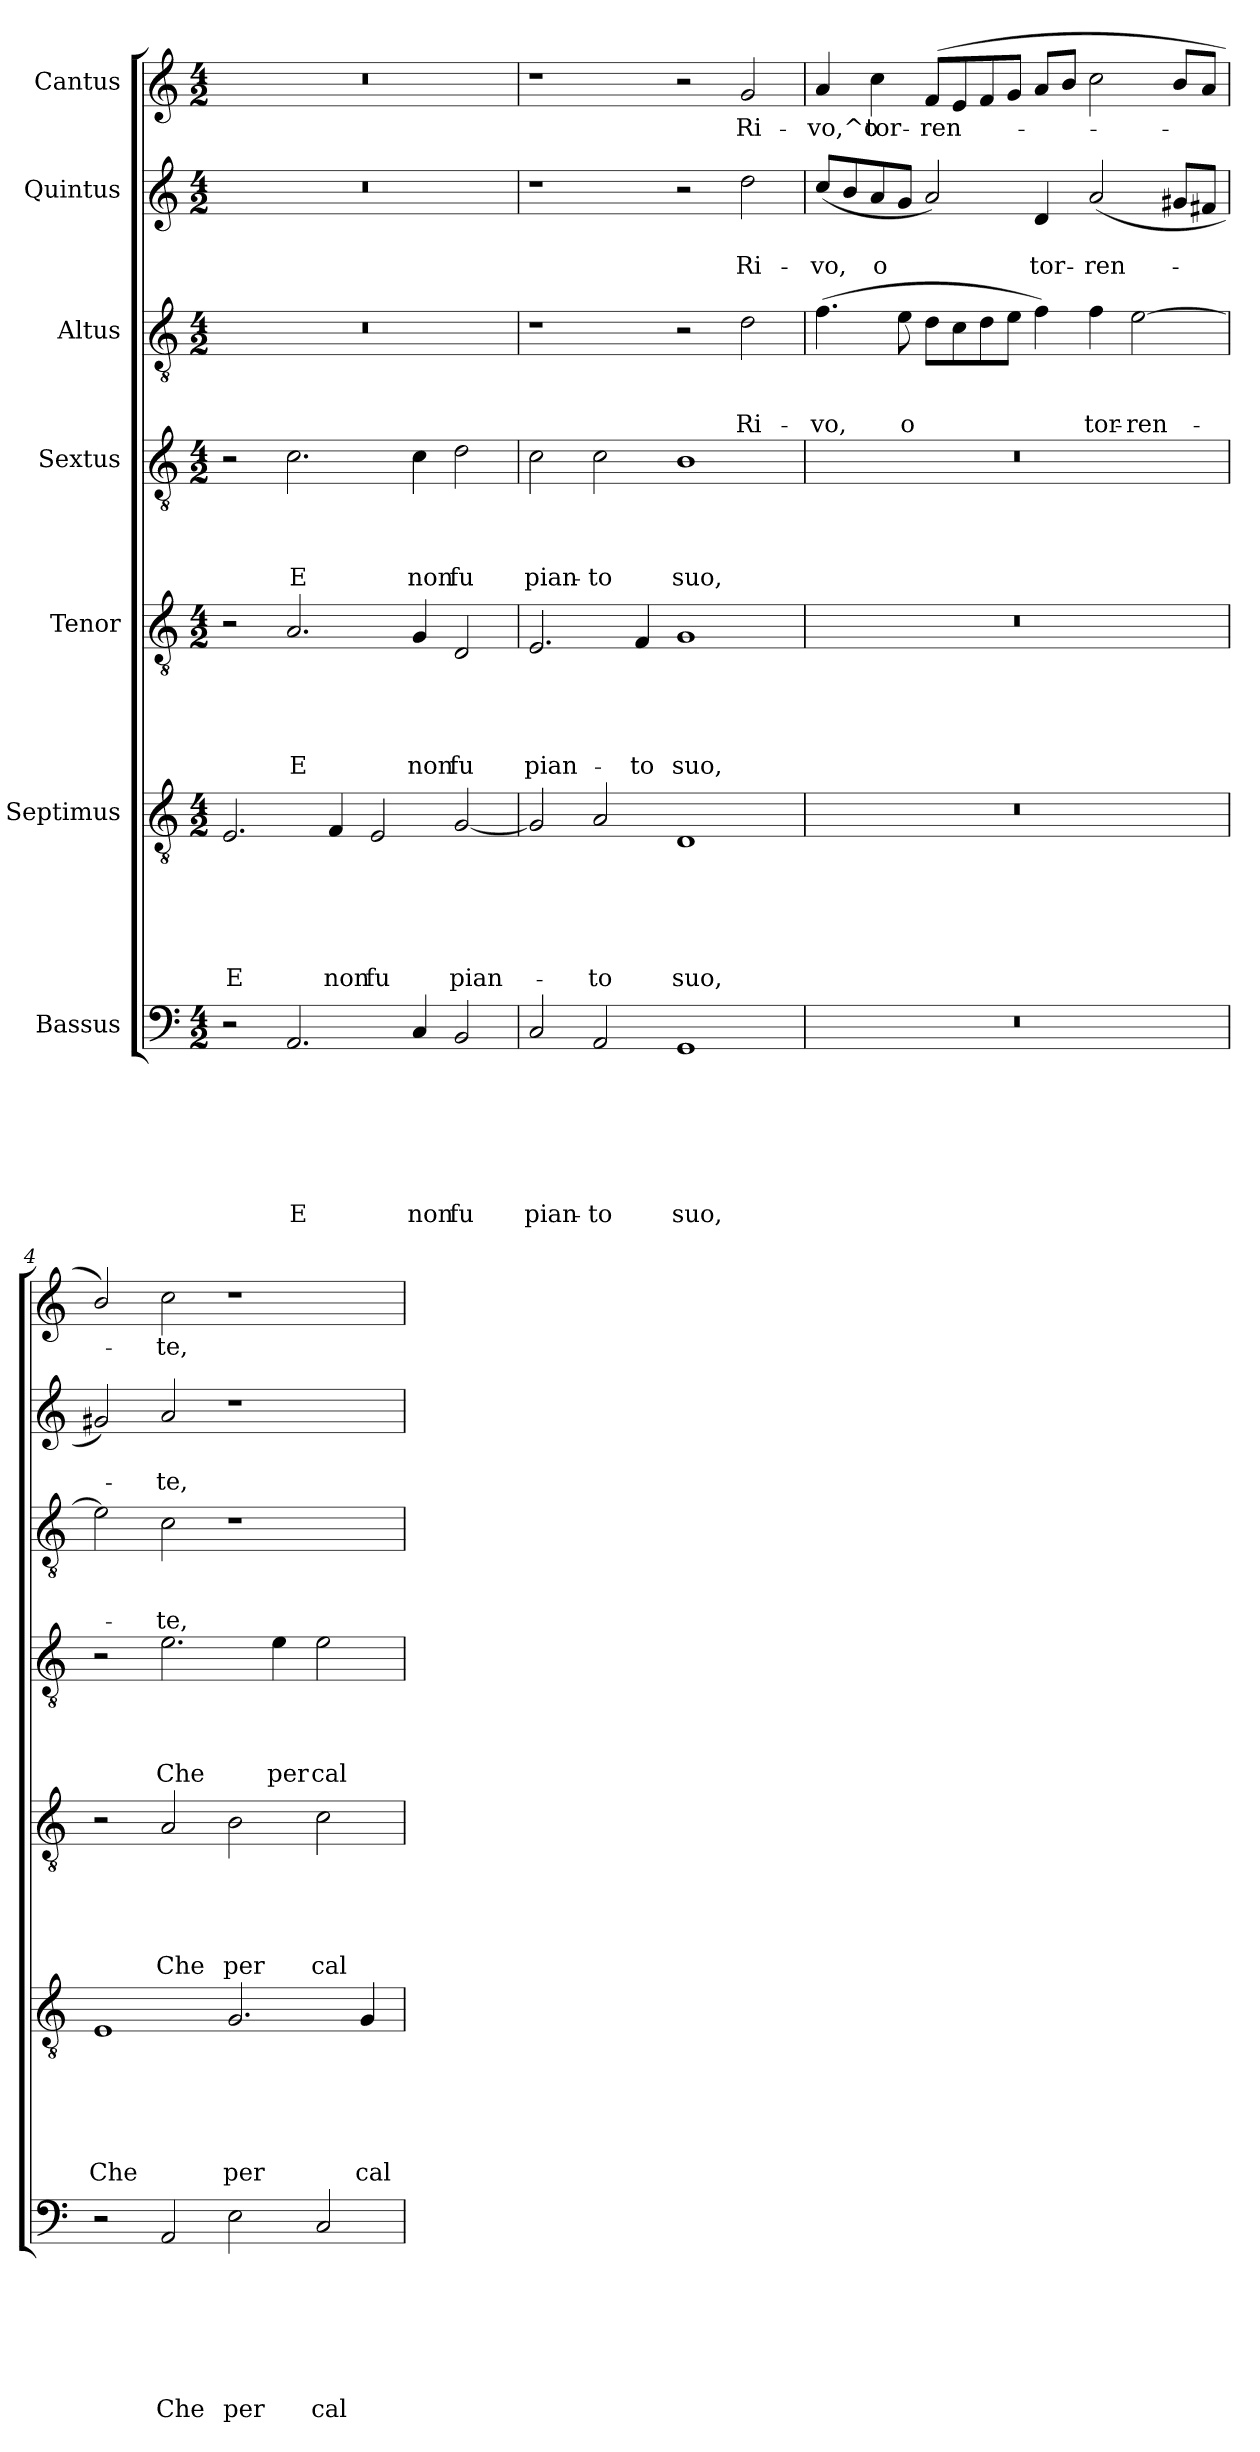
**kern	**text	**text	**text	**text	**text	**text	**text	**kern	**text	**text	**text	**text	**text	**text	**kern	**text	**text	**text	**text	**text	**kern	**text	**text	**text	**text	**kern	**text	**text	**text	**kern	**text	**text	**kern	**text
*part7	*part7	*part7	*part7	*part7	*part7	*part7	*part7	*part6	*part6	*part6	*part6	*part6	*part6	*part6	*part5	*part5	*part5	*part5	*part5	*part5	*part4	*part4	*part4	*part4	*part4	*part3	*part3	*part3	*part3	*part2	*part2	*part2	*part1	*part1
*staff7	*staff7	*staff7	*staff7	*staff7	*staff7	*staff7	*staff7	*staff6	*staff6	*staff6	*staff6	*staff6	*staff6	*staff6	*staff5	*staff5	*staff5	*staff5	*staff5	*staff5	*staff4	*staff4	*staff4	*staff4	*staff4	*staff3	*staff3	*staff3	*staff3	*staff2	*staff2	*staff2	*staff1	*staff1
*I"Bassus	*	*	*	*	*	*	*	*I"Septimus	*	*	*	*	*	*	*I"Tenor	*	*	*	*	*	*I"Sextus	*	*	*	*	*I"Altus	*	*	*	*I"Quintus	*	*	*I"Cantus	*
*clefF4	*	*	*	*	*	*	*	*clefGv2	*	*	*	*	*	*	*clefGv2	*	*	*	*	*	*clefGv2	*	*	*	*	*clefGv2	*	*	*	*clefG2	*	*	*clefG2	*
*k[]	*	*	*	*	*	*	*	*k[]	*	*	*	*	*	*	*k[]	*	*	*	*	*	*k[]	*	*	*	*	*k[]	*	*	*	*k[]	*	*	*k[]	*
*C:	*	*	*	*	*	*	*	*C:	*	*	*	*	*	*	*C:	*	*	*	*	*	*C:	*	*	*	*	*C:	*	*	*	*C:	*	*	*C:	*
*M4/2	*	*	*	*	*	*	*	*M4/2	*	*	*	*	*	*	*M4/2	*	*	*	*	*	*M4/2	*	*	*	*	*M4/2	*	*	*	*M4/2	*	*	*M4/2	*
=1	=1	=1	=1	=1	=1	=1	=1	=1	=1	=1	=1	=1	=1	=1	=1	=1	=1	=1	=1	=1	=1	=1	=1	=1	=1	=1	=1	=1	=1	=1	=1	=1	=1	=1
!	!	!	!	!	!	!	!	!	!	!	!	!	!	!LO:LY:b	!	!	!	!	!	!	!	!	!	!	!	!	!	!	!	!	!	!	!	!
2r	.	.	.	.	.	.	.	2.E/	.	.	.	.	.	E	2r	.	.	.	.	.	2r	.	.	.	.	0r	.	.	.	0r	.	.	0r	.
!	!	!	!	!	!	!	!LO:LY:b	!	!	!	!	!	!	!	!	!	!	!	!	!LO:LY:b	!	!	!	!	!LO:LY:b	!	!	!	!	!	!	!	!	!
2.AA/	.	.	.	.	.	.	E	.	.	.	.	.	.	.	2.A/	.	.	.	.	E	2.c\	.	.	.	E	.	.	.	.	.	.	.	.	.
!	!	!	!	!	!	!	!	!	!	!	!	!	!	!LO:LY:b	!	!	!	!	!	!	!	!	!	!	!	!	!	!	!	!	!	!	!	!
.	.	.	.	.	.	.	.	4F/	.	.	.	.	.	non	.	.	.	.	.	.	.	.	.	.	.	.	.	.	.	.	.	.	.	.
!	!	!	!	!	!	!	!	!	!	!	!	!	!	!LO:LY:b	!	!	!	!	!	!	!	!	!	!	!	!	!	!	!	!	!	!	!	!
.	.	.	.	.	.	.	.	2E/	.	.	.	.	.	fu	.	.	.	.	.	.	.	.	.	.	.	.	.	.	.	.	.	.	.	.
!	!	!	!	!	!	!	!LO:LY:b	!	!	!	!	!	!	!	!	!	!	!	!	!LO:LY:b	!	!	!	!	!LO:LY:b	!	!	!	!	!	!	!	!	!
4C/	.	.	.	.	.	.	non	.	.	.	.	.	.	.	4G/	.	.	.	.	non	4c\	.	.	.	non	.	.	.	.	.	.	.	.	.
!	!	!	!	!	!	!	!LO:LY:b	!	!	!	!	!	!	!LO:LY:b	!	!	!	!	!	!LO:LY:b	!	!	!	!	!LO:LY:b	!	!	!	!	!	!	!	!	!
2BB/	.	.	.	.	.	.	fu	[<2G/	.	.	.	.	.	pian-	2D/	.	.	.	.	fu	2d\	.	.	.	fu	.	.	.	.	.	.	.	.	.
=2	=2	=2	=2	=2	=2	=2	=2	=2	=2	=2	=2	=2	=2	=2	=2	=2	=2	=2	=2	=2	=2	=2	=2	=2	=2	=2	=2	=2	=2	=2	=2	=2	=2	=2
!	!	!	!	!	!	!	!LO:LY:b	!	!	!	!	!	!	!	!	!	!	!	!	!LO:LY:b	!	!	!	!	!LO:LY:b	!	!	!	!	!	!	!	!	!
2C/	.	.	.	.	.	.	pian-	2G/]	.	.	.	.	.	.	2.E/	.	.	.	.	pian-	2c\	.	.	.	pian-	1r	.	.	.	1r	.	.	1r	.
!	!	!	!	!	!	!	!LO:LY:b	!	!	!	!	!	!	!LO:LY:b	!	!	!	!	!	!	!	!	!	!	!LO:LY:b	!	!	!	!	!	!	!	!	!
2AA/	.	.	.	.	.	.	-to	2A/	.	.	.	.	.	-to	.	.	.	.	.	.	2c\	.	.	.	-to	.	.	.	.	.	.	.	.	.
!	!	!	!	!	!	!	!	!	!	!	!	!	!	!	!	!	!	!	!	!LO:LY:b	!	!	!	!	!	!	!	!	!	!	!	!	!	!
.	.	.	.	.	.	.	.	.	.	.	.	.	.	.	4F/	.	.	.	.	-to	.	.	.	.	.	.	.	.	.	.	.	.	.	.
!	!	!	!	!	!	!	!LO:LY:b	!	!	!	!	!	!	!LO:LY:b	!	!	!	!	!	!LO:LY:b	!	!	!	!	!LO:LY:b	!	!	!	!	!	!	!	!	!
1GG	.	.	.	.	.	.	suo,	1D	.	.	.	.	.	suo,	1G	.	.	.	.	suo,	1B	.	.	.	suo,	2r	.	.	.	2r	.	.	2r	.
!	!	!	!	!	!	!	!	!	!	!	!	!	!	!	!	!	!	!	!	!	!	!	!	!	!	!	!	!	!LO:LY:b	!	!	!LO:LY:b	!	!LO:LY:b
.	.	.	.	.	.	.	.	.	.	.	.	.	.	.	.	.	.	.	.	.	.	.	.	.	.	2d\	.	.	Ri-	2dd\	.	Ri-	2g/	Ri-
=3	=3	=3	=3	=3	=3	=3	=3	=3	=3	=3	=3	=3	=3	=3	=3	=3	=3	=3	=3	=3	=3	=3	=3	=3	=3	=3	=3	=3	=3	=3	=3	=3	=3	=3
!	!	!	!	!	!	!	!	!	!	!	!	!	!	!	!	!	!	!	!	!	!	!	!	!	!	!	!	!	!LO:LY:b	!	!	!LO:LY:b	!	!LO:LY:b
0r	.	.	.	.	.	.	.	0r	.	.	.	.	.	.	0r	.	.	.	.	.	0r	.	.	.	.	(>4.f\	.	.	-vo,	(<8cc/L	.	-vo,	4a/	-vo,^o
.	.	.	.	.	.	.	.	.	.	.	.	.	.	.	.	.	.	.	.	.	.	.	.	.	.	.	.	.	.	8b/	.	.	.	.
!	!	!	!	!	!	!	!	!	!	!	!	!	!	!	!	!	!	!	!	!	!	!	!	!	!	!	!	!	!	!	!	!LO:LY:b	!	!LO:LY:b
.	.	.	.	.	.	.	.	.	.	.	.	.	.	.	.	.	.	.	.	.	.	.	.	.	.	.	.	.	.	8a/	.	o	4cc\	tor-
!	!	!	!	!	!	!	!	!	!	!	!	!	!	!	!	!	!	!	!	!	!	!	!	!	!	!	!	!	!LO:LY:b	!	!	!	!	!
.	.	.	.	.	.	.	.	.	.	.	.	.	.	.	.	.	.	.	.	.	.	.	.	.	.	8e\	.	.	o	8g/J	.	.	.	.
!	!	!	!	!	!	!	!	!	!	!	!	!	!	!	!	!	!	!	!	!	!	!	!	!	!	!	!	!	!	!	!	!	!	!LO:LY:b
.	.	.	.	.	.	.	.	.	.	.	.	.	.	.	.	.	.	.	.	.	.	.	.	.	.	8d\L	.	.	.	2a/)	.	.	(<8f/L	-ren-
.	.	.	.	.	.	.	.	.	.	.	.	.	.	.	.	.	.	.	.	.	.	.	.	.	.	8c\	.	.	.	.	.	.	8e/	.
.	.	.	.	.	.	.	.	.	.	.	.	.	.	.	.	.	.	.	.	.	.	.	.	.	.	8d\	.	.	.	.	.	.	8f/	.
.	.	.	.	.	.	.	.	.	.	.	.	.	.	.	.	.	.	.	.	.	.	.	.	.	.	8e\J	.	.	.	.	.	.	8g/J	.
!	!	!	!	!	!	!	!	!	!	!	!	!	!	!	!	!	!	!	!	!	!	!	!	!	!	!	!	!	!	!	!	!LO:LY:b	!	!
.	.	.	.	.	.	.	.	.	.	.	.	.	.	.	.	.	.	.	.	.	.	.	.	.	.	4f\)	.	.	.	4d/	.	tor-	8a/L	.
.	.	.	.	.	.	.	.	.	.	.	.	.	.	.	.	.	.	.	.	.	.	.	.	.	.	.	.	.	.	.	.	.	8b/J	.
!	!	!	!	!	!	!	!	!	!	!	!	!	!	!	!	!	!	!	!	!	!	!	!	!	!	!	!	!	!LO:LY:b	!	!	!LO:LY:b	!	!
.	.	.	.	.	.	.	.	.	.	.	.	.	.	.	.	.	.	.	.	.	.	.	.	.	.	4f\	.	.	tor-	(<2a/	.	-ren-	2cc\	.
!	!	!	!	!	!	!	!	!	!	!	!	!	!	!	!	!	!	!	!	!	!	!	!	!	!	!	!	!	!LO:LY:b	!	!	!	!	!
.	.	.	.	.	.	.	.	.	.	.	.	.	.	.	.	.	.	.	.	.	.	.	.	.	.	[>2e\	.	.	-ren-	.	.	.	.	.
.	.	.	.	.	.	.	.	.	.	.	.	.	.	.	.	.	.	.	.	.	.	.	.	.	.	.	.	.	.	8g#X/L	.	.	8b/L	.
.	.	.	.	.	.	.	.	.	.	.	.	.	.	.	.	.	.	.	.	.	.	.	.	.	.	.	.	.	.	8f#X/J	.	.	8a/J	.
=4	=4	=4	=4	=4	=4	=4	=4	=4	=4	=4	=4	=4	=4	=4	=4	=4	=4	=4	=4	=4	=4	=4	=4	=4	=4	=4	=4	=4	=4	=4	=4	=4	=4	=4
!	!	!	!	!	!	!	!	!	!	!	!	!	!	!LO:LY:b	!	!	!	!	!	!	!	!	!	!	!	!	!	!	!	!	!	!	!	!
2r	.	.	.	.	.	.	.	1E	.	.	.	.	.	Che	2r	.	.	.	.	.	2r	.	.	.	.	2e\]	.	.	.	2g#X/)	.	.	2b/)	.
!	!	!	!	!	!	!	!LO:LY:b	!	!	!	!	!	!	!	!	!	!	!	!	!LO:LY:b	!	!	!	!	!LO:LY:b	!	!	!	!LO:LY:b	!	!	!LO:LY:b	!	!LO:LY:b
2AA/	.	.	.	.	.	.	Che	.	.	.	.	.	.	.	2A/	.	.	.	.	Che	2.e\	.	.	.	Che	2c\	.	.	-te,	2a/	.	-te,	2cc\	-te,
!	!	!	!	!	!	!	!LO:LY:b	!	!	!	!	!	!	!LO:LY:b	!	!	!	!	!	!LO:LY:b	!	!	!	!	!	!	!	!	!	!	!	!	!	!
2E\	.	.	.	.	.	.	per	2.G/	.	.	.	.	.	per	2B\	.	.	.	.	per	.	.	.	.	.	1r	.	.	.	1r	.	.	1r	.
!	!	!	!	!	!	!	!	!	!	!	!	!	!	!	!	!	!	!	!	!	!	!	!	!	!LO:LY:b	!	!	!	!	!	!	!	!	!
.	.	.	.	.	.	.	.	.	.	.	.	.	.	.	.	.	.	.	.	.	4e\	.	.	.	per	.	.	.	.	.	.	.	.	.
!	!	!	!	!	!	!	!LO:LY:b	!	!	!	!	!	!	!	!	!	!	!	!	!LO:LY:b	!	!	!	!	!LO:LY:b	!	!	!	!	!	!	!	!	!
2C/	.	.	.	.	.	.	cal-	.	.	.	.	.	.	.	2c\	.	.	.	.	cal-	2e\	.	.	.	cal-	.	.	.	.	.	.	.	.	.
!	!	!	!	!	!	!	!	!	!	!	!	!	!	!LO:LY:b	!	!	!	!	!	!	!	!	!	!	!	!	!	!	!	!	!	!	!	!
.	.	.	.	.	.	.	.	4G/	.	.	.	.	.	cal-	.	.	.	.	.	.	.	.	.	.	.	.	.	.	.	.	.	.	.	.
=	=	=	=	=	=	=	=	=	=	=	=	=	=	=	=	=	=	=	=	=	=	=	=	=	=	=	=	=	=	=	=	=	=	=
*-	*-	*-	*-	*-	*-	*-	*-	*-	*-	*-	*-	*-	*-	*-	*-	*-	*-	*-	*-	*-	*-	*-	*-	*-	*-	*-	*-	*-	*-	*-	*-	*-	*-	*-
